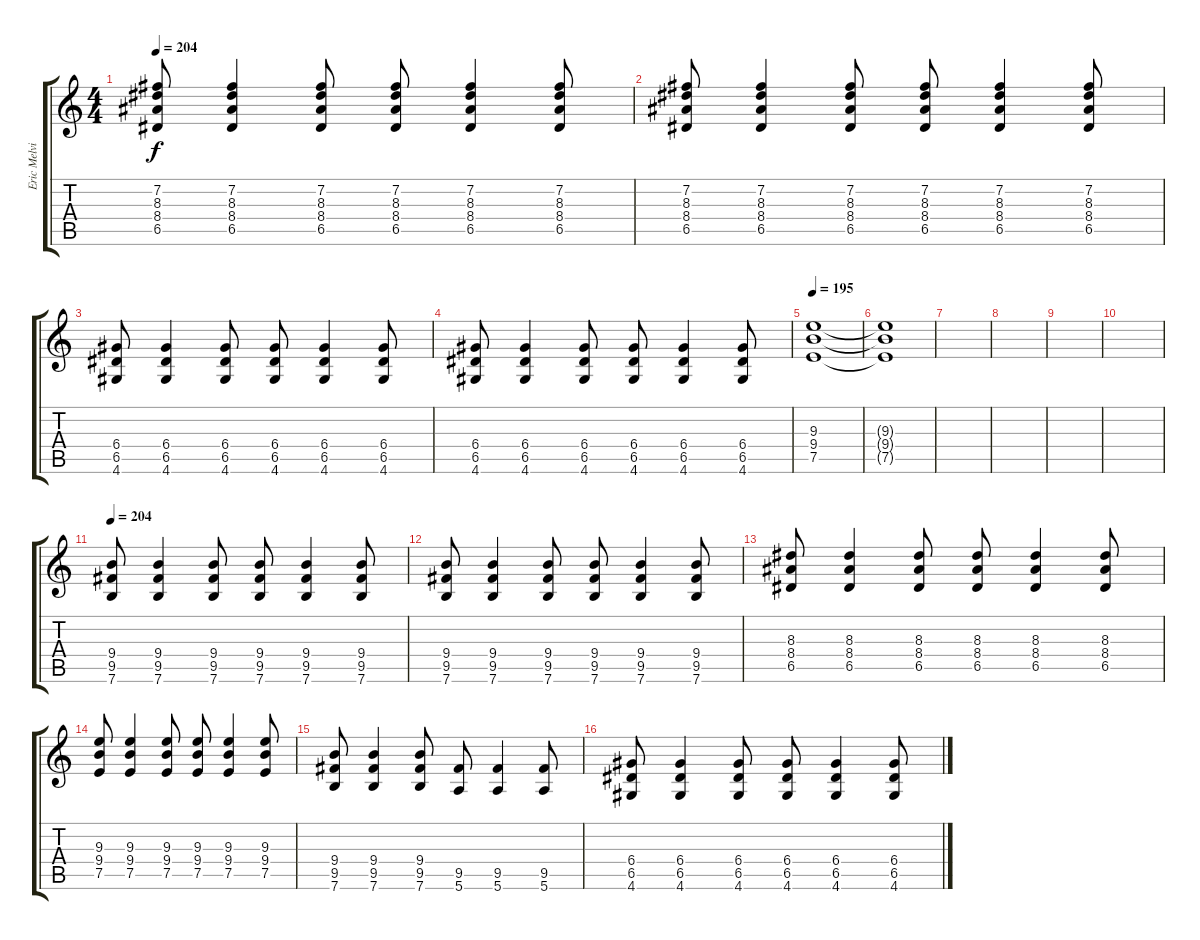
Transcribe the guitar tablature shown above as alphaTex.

\track ("Eric Melvin" "Eric Melvi") {instrument distortionguitar}
\staff {score tabs}
\tuning (E4 B3 G3 D3 A2 E2) {hide}
\ts (4 4)
\tempo 204
\clef g2
\ks c
(7.2 8.3 8.4 6.5).8{dy f} (7.2 8.3 8.4 6.5).4 (7.2 8.3 8.4 6.5).8 (7.2 8.3 8.4 6.5).8 (7.2 8.3 8.4 6.5).4 (7.2 8.3 8.4 6.5).8 |
(7.2 8.3 8.4 6.5).8 (7.2 8.3 8.4 6.5).4 (7.2 8.3 8.4 6.5).8 (7.2 8.3 8.4 6.5).8 (7.2 8.3 8.4 6.5).4 (7.2 8.3 8.4 6.5).8 |
(6.4 6.5 4.6).8 (6.4 6.5 4.6).4 (6.4 6.5 4.6).8 (6.4 6.5 4.6).8 (6.4 6.5 4.6).4 (6.4 6.5 4.6).8 |
(6.4 6.5 4.6).8 (6.4 6.5 4.6).4 (6.4 6.5 4.6).8 (6.4 6.5 4.6).8 (6.4 6.5 4.6).4 (6.4 6.5 4.6).8 |
\tempo 195
(9.3 9.4 7.5).1 |
(9.3{t} 9.4{t} 7.5{t}).1 |
|
|
|
|
\tempo 204
(9.4 9.5 7.6).8 (9.4 9.5 7.6).4 (9.4 9.5 7.6).8 (9.4 9.5 7.6).8 (9.4 9.5 7.6).4 (9.4 9.5 7.6).8 |
(9.4 9.5 7.6).8 (9.4 9.5 7.6).4 (9.4 9.5 7.6).8 (9.4 9.5 7.6).8 (9.4 9.5 7.6).4 (9.4 9.5 7.6).8 |
(8.3 8.4 6.5).8 (8.3 8.4 6.5).4 (8.3 8.4 6.5).8 (8.3 8.4 6.5).8 (8.3 8.4 6.5).4 (8.3 8.4 6.5).8 |
(9.3 9.4 7.5).8 (9.3 9.4 7.5).4 (9.3 9.4 7.5).8 (9.3 9.4 7.5).8 (9.3 9.4 7.5).4 (9.3 9.4 7.5).8 |
(9.4 9.5 7.6).8 (9.4 9.5 7.6).4 (9.4 9.5 7.6).8 (9.5 5.6).8 (9.5 5.6).4 (9.5 5.6).8 |
(6.4 6.5 4.6).8 (6.4 6.5 4.6).4 (6.4 6.5 4.6).8 (6.4 6.5 4.6).8 (6.4 6.5 4.6).4 (6.4 6.5 4.6).8
